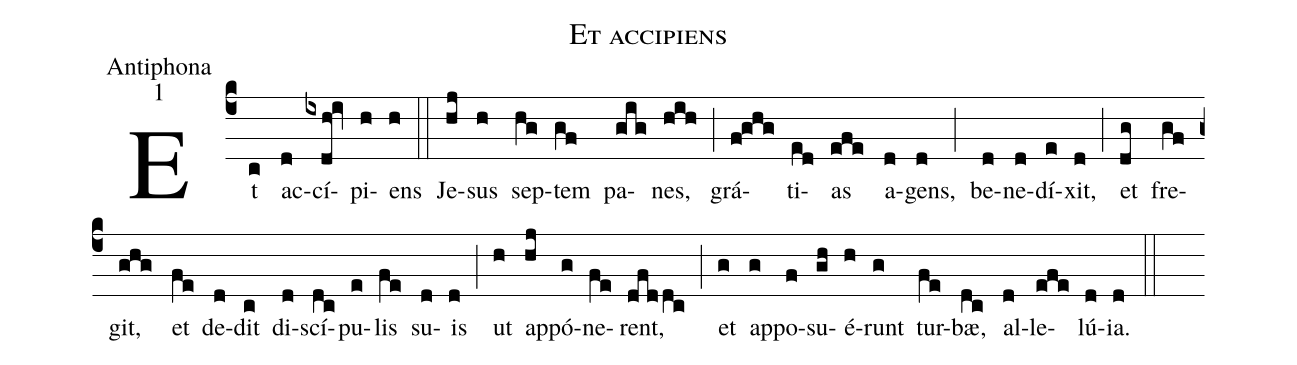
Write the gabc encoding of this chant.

name:Et accipiens;
office-part:Antiphona;
mode:1;
%%
(c4) Et(c) ac(d)cí(ixdh!iv)pi(h)ens(h) (::)
Je(hj)sus(h) sep(hg)tem(gf) pa(gig)nes,(hih) (;) grá(f!ghg)ti(ed)as(efe) a(d)gens,(d) (;) be(d)ne(d)dí(e)xit,(d) (;) et(dg) fre(gf)git,(ghg) et(fe) de(d)dit(c) di(d)scí(dc)pu(e)lis(fe) su(d)is(d) (;) ut(h) ap(hj)pó(g)ne(fe)rent,(dfddc) (;) et(g) ap(g)po(f)su(gh)é(h)runt(g) tur(fe)bæ,(dc) al(d)le(efe)lú(d)ia.(d) (::)
